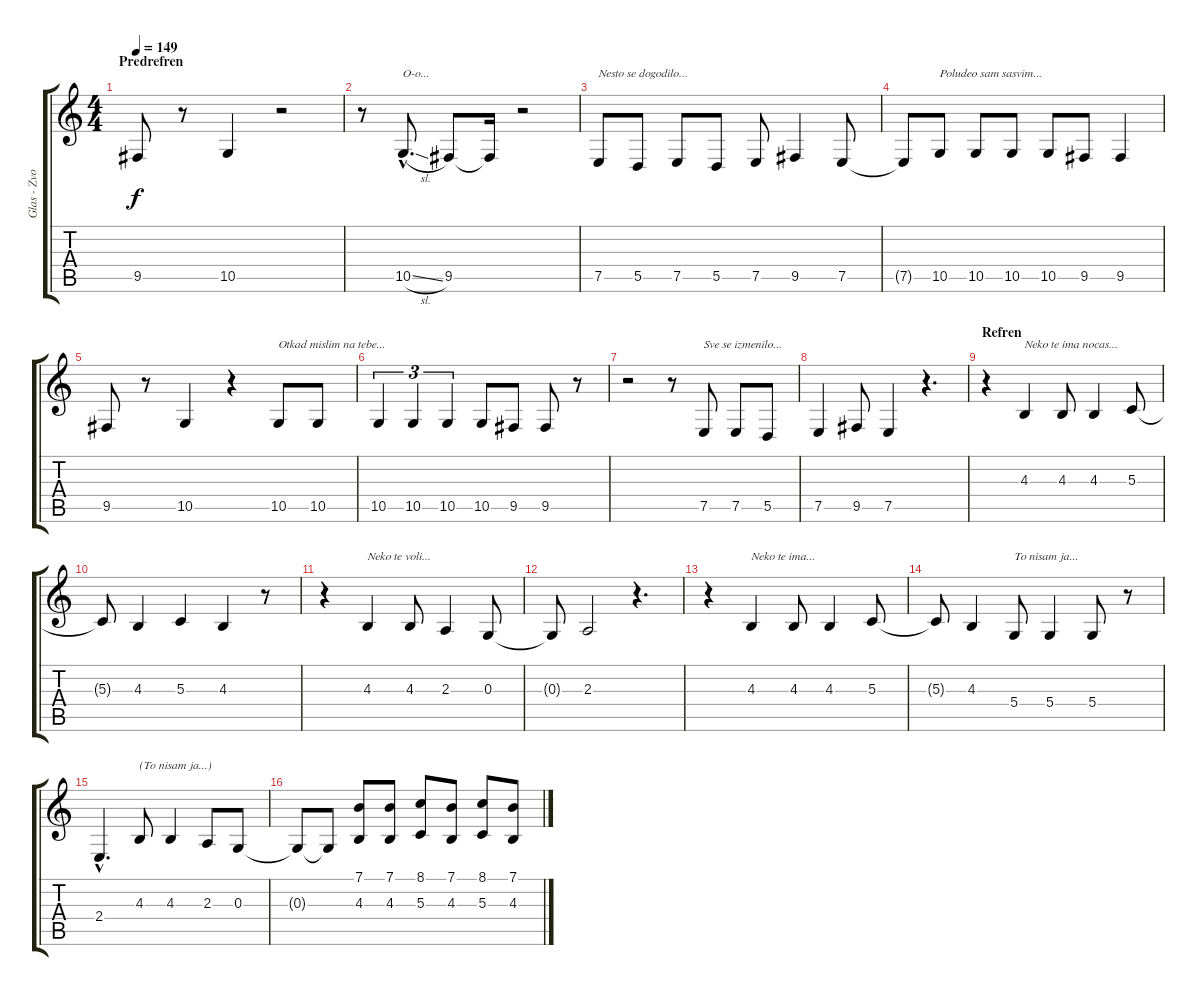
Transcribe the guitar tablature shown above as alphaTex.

\track ("Glas - Zvonko Djukic Djule" "Glas - Zvo") {instrument lead2sawtooth}
\staff {score tabs}
\tuning (E4 B3 G3 D3 A2 E2) {hide}
\ts (4 4)
\section ("" "Predrefren")
\tempo 149
\clef g2
\ks c
9.5.8{dy f} r.8 10.5.4 r.2 |
r.8 10.5{sl hac}.8{d txt "O-o..."} 9.5.8 9.5{t}.16 r.2 |
7.5.8{txt "Nesto se dogodilo..."} 5.5.8 7.5.8 5.5.8 7.5.8 9.5.4 7.5.8 |
7.5{t}.8 10.5.8{txt "Poludeo sam sasvim..."} 10.5.8 10.5.8 10.5.8 9.5.8 9.5.4 |
9.5.8 r.8 10.5.4 r.4 10.5.8{txt "Otkad mislim na tebe..."} 10.5.8 |
10.5.4{tu (3 2)} 10.5.4{tu (3 2)} 10.5.4{tu (3 2)} 10.5.8 9.5.8 9.5.8 r.8 |
r.2 r.8 7.5.8{txt "Sve se izmenilo..."} 7.5.8 5.5.8 |
7.5.4 9.5.8 7.5.4 r.4{d} |
\section ("" "Refren")
r.4 4.3.4{txt "Neko te ima nocas..."} 4.3.8 4.3.4 5.3.8 |
5.3{t}.8 4.3.4 5.3.4 4.3.4 r.8 |
r.4 4.3.4{txt "Neko te voli..."} 4.3.8 2.3.4 0.3.8 |
0.3{t}.8 2.3.2 r.4{d} |
r.4 4.3.4{txt "Neko te ima..."} 4.3.8 4.3.4 5.3.8 |
5.3{t}.8 4.3.4 5.4.8{txt "To nisam ja..."} 5.4.4 5.4.8 r.8 |
2.4{hac}.4{d} 4.3.8{txt "(To nisam ja...)"} 4.3.4 2.3.8 0.3.8 |
0.3{t}.8 0.3{t}.8 (7.1 4.3).8 (7.1 4.3).8 (8.1 5.3).8 (7.1 4.3).8 (8.1 5.3).8 (7.1 4.3).8
